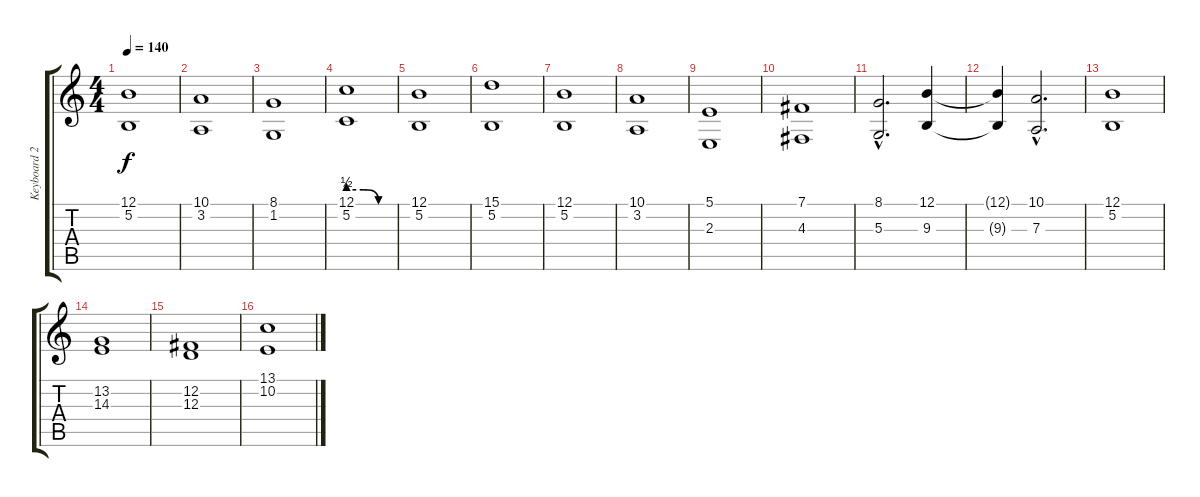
\track ("Keyboard 2" "Keyboard 2") {instrument synthstrings1}
\staff {score tabs}
\tuning (B3 Gb3 D3 A2 E2 B1) {hide}
\ts (4 4)
\tempo 140
\clef g2
\ks c
(12.1 5.2).1{dy f} |
(10.1 3.2).1 |
(8.1 1.2).1 |
(12.1{be (custom 0 2 20 2 40 0 60 0)} 5.2{be (custom 0 2 20 2 40 0 60 0)}).1 |
(12.1 5.2).1 |
(15.1 5.2).1 |
(12.1 5.2).1 |
(10.1 3.2).1 |
(5.1 2.3).1 |
(7.1 4.3).1 |
(8.1{hac} 5.3{hac}).2{d} (12.1 9.3).4 |
(12.1{t} 9.3{t}).4 (10.1{hac} 7.3{hac}).2{d} |
(12.1 5.2).1{volume 9 instrument stringensemble1} |
(13.2 14.3).1 |
(12.2 12.3).1 |
(13.1 10.2).1
